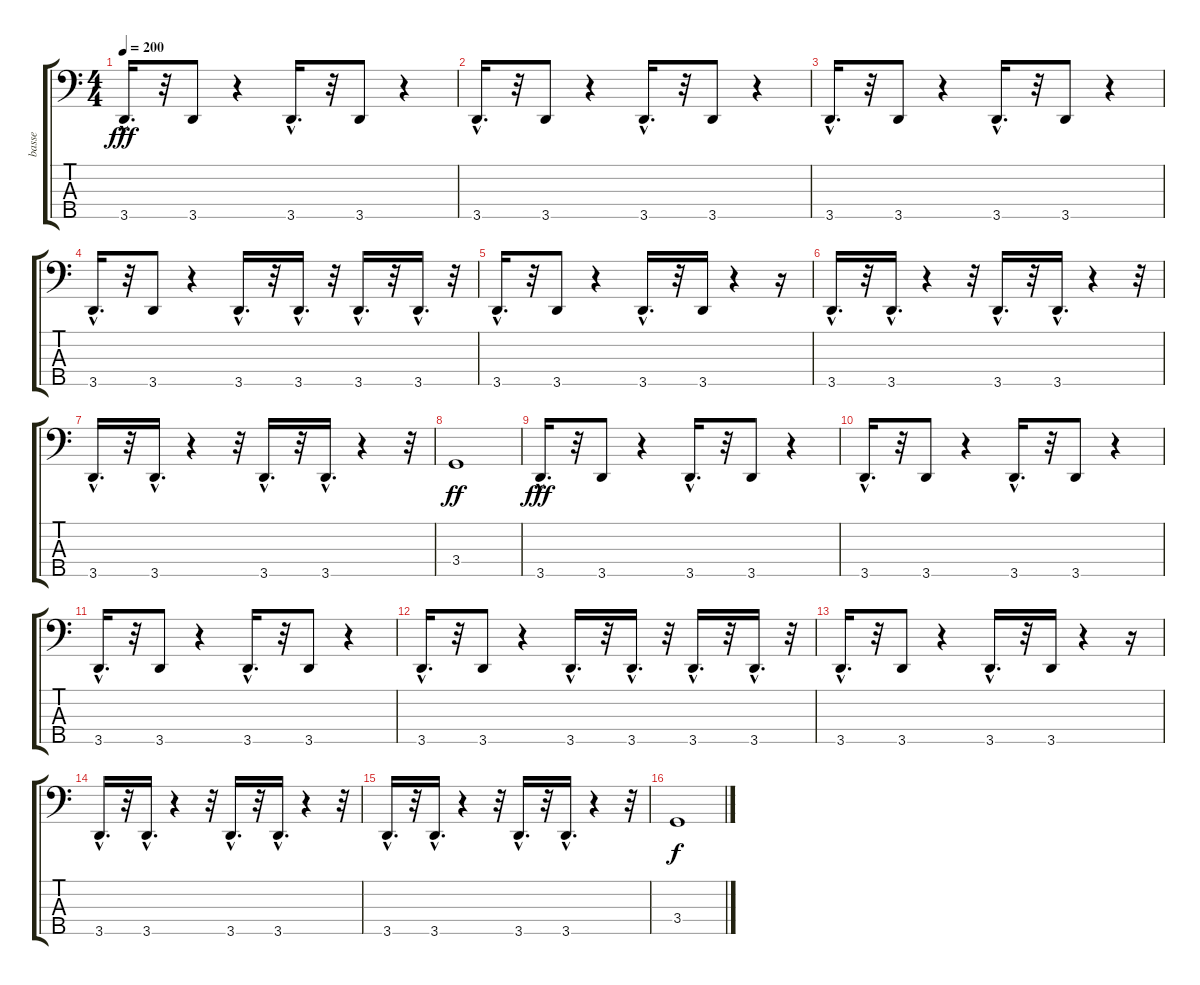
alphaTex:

\track ("basse" "basse") {instrument electricbassfinger}
\staff {score tabs}
\tuning (G2 D2 A1 E1 B0) {hide}
\ts (4 4)
\tempo 200
\clef f4
\ks c
3.5{hac}.16{d dy fff} r.32 3.5.8 r.4 3.5{hac}.16{d} r.32 3.5.8 r.4 |
3.5{hac}.16{d} r.32 3.5.8 r.4 3.5{hac}.16{d} r.32 3.5.8 r.4 |
3.5{hac}.16{d} r.32 3.5.8 r.4 3.5{hac}.16{d} r.32 3.5.8 r.4 |
3.5{hac}.16{d} r.32 3.5.8 r.4 3.5{hac}.16{d} r.32 3.5{hac}.16{d} r.32 3.5{hac}.16{d} r.32 3.5{hac}.16{d} r.32 |
3.5{hac}.16{d} r.32 3.5.8 r.4 3.5{hac}.16{d} r.32 3.5.16 r.4 r.16 |
3.5{hac}.16{d} r.32 3.5{hac}.16{d} r.4 r.32 3.5{hac}.16{d} r.32 3.5{hac}.16{d} r.4 r.32 |
3.5{hac}.16{d} r.32 3.5{hac}.16{d} r.4 r.32 3.5{hac}.16{d} r.32 3.5{hac}.16{d} r.4 r.32 |
3.4.1{dy ff} |
3.5{hac}.16{d dy fff} r.32 3.5.8 r.4 3.5{hac}.16{d} r.32 3.5.8 r.4 |
3.5{hac}.16{d} r.32 3.5.8 r.4 3.5{hac}.16{d} r.32 3.5.8 r.4 |
3.5{hac}.16{d} r.32 3.5.8 r.4 3.5{hac}.16{d} r.32 3.5.8 r.4 |
3.5{hac}.16{d} r.32 3.5.8 r.4 3.5{hac}.16{d} r.32 3.5{hac}.16{d} r.32 3.5{hac}.16{d} r.32 3.5{hac}.16{d} r.32 |
3.5{hac}.16{d} r.32 3.5.8 r.4 3.5{hac}.16{d} r.32 3.5.16 r.4 r.16 |
3.5{hac}.16{d} r.32 3.5{hac}.16{d} r.4 r.32 3.5{hac}.16{d} r.32 3.5{hac}.16{d} r.4 r.32 |
3.5{hac}.16{d} r.32 3.5{hac}.16{d} r.4 r.32 3.5{hac}.16{d} r.32 3.5{hac}.16{d} r.4 r.32 |
3.4.1{dy f}
